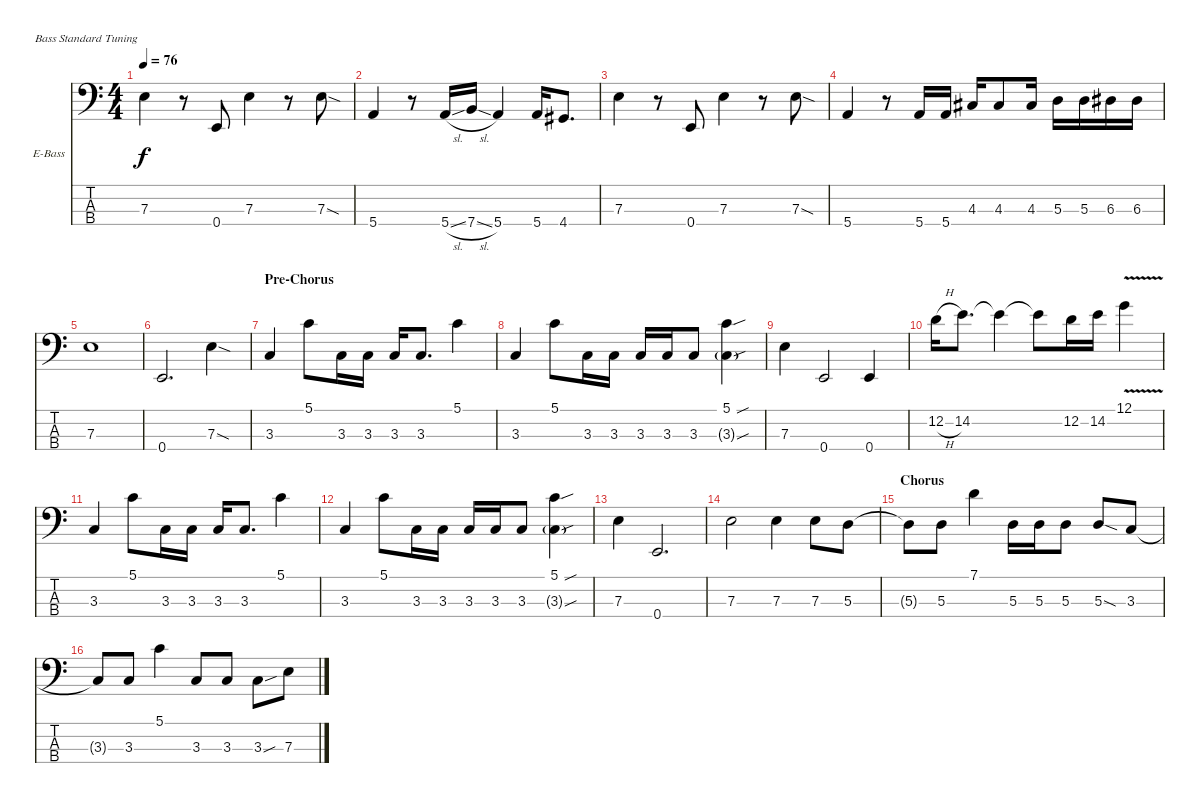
\defaultSystemsLayout 4
\bracketExtendMode nobrackets
\firstSystemTrackNameOrientation horizontal
\otherSystemsTrackNameOrientation horizontal
\track ("Jeff Ament" "E-Bass") {instrument electricbassfinger}
\staff {score tabs}
\tuning (G2 D2 A1 E1)
\ts (4 4)
\tempo 76
\clef f4
\ks c
7.3.4{dy f} r.8 0.4.8 7.3.4 r.8 7.3{sod}.8 |
5.4.4 r.8 5.4{sl}.16 7.4{sl}.16 5.4.4 5.4.16 4.4.8{d} |
7.3.4 r.8 0.4.8 7.3.4 r.8 7.3{sod}.8 |
5.4.4 r.8 5.4.16 5.4.16 4.3.16 4.3.8 4.3.16 5.3.16 5.3.16 6.3.16 6.3.16 |
7.3.1 |
0.4.2{d} 7.3{sod}.4 |
\section ("" "Pre-Chorus")
3.3.4 5.1.8 3.3.16 3.3.16 3.3.16 3.3.8{d} 5.1.4 |
3.3.4 5.1.8 3.3.16 3.3.16 3.3.16 3.3.16 3.3.8 (5.1{sou} 3.3{sou g}).4 |
7.3.4 0.4.2 0.4.4 |
12.2{h}.16 14.2.8{d} 14.2{t}.4 14.2{t}.8 12.2.16 14.2.16 12.1{v}.4 |
3.3.4 5.1.8 3.3.16 3.3.16 3.3.16 3.3.8{d} 5.1.4 |
3.3.4 5.1.8 3.3.16 3.3.16 3.3.16 3.3.16 3.3.8 (5.1{sou} 3.3{sou g}).4 |
7.3.4 0.4.2{d} |
7.3.2 7.3.4 7.3.8 5.3.8 |
\section ("" "Chorus")
5.3{t}.8 5.3.8 7.1.4 5.3.16 5.3.16 5.3.8 5.3{sod}.8 3.3.8 |
3.3{t}.8 3.3.8 5.1.4 3.3.8 3.3.8 3.3{sou}.8 7.3.8
